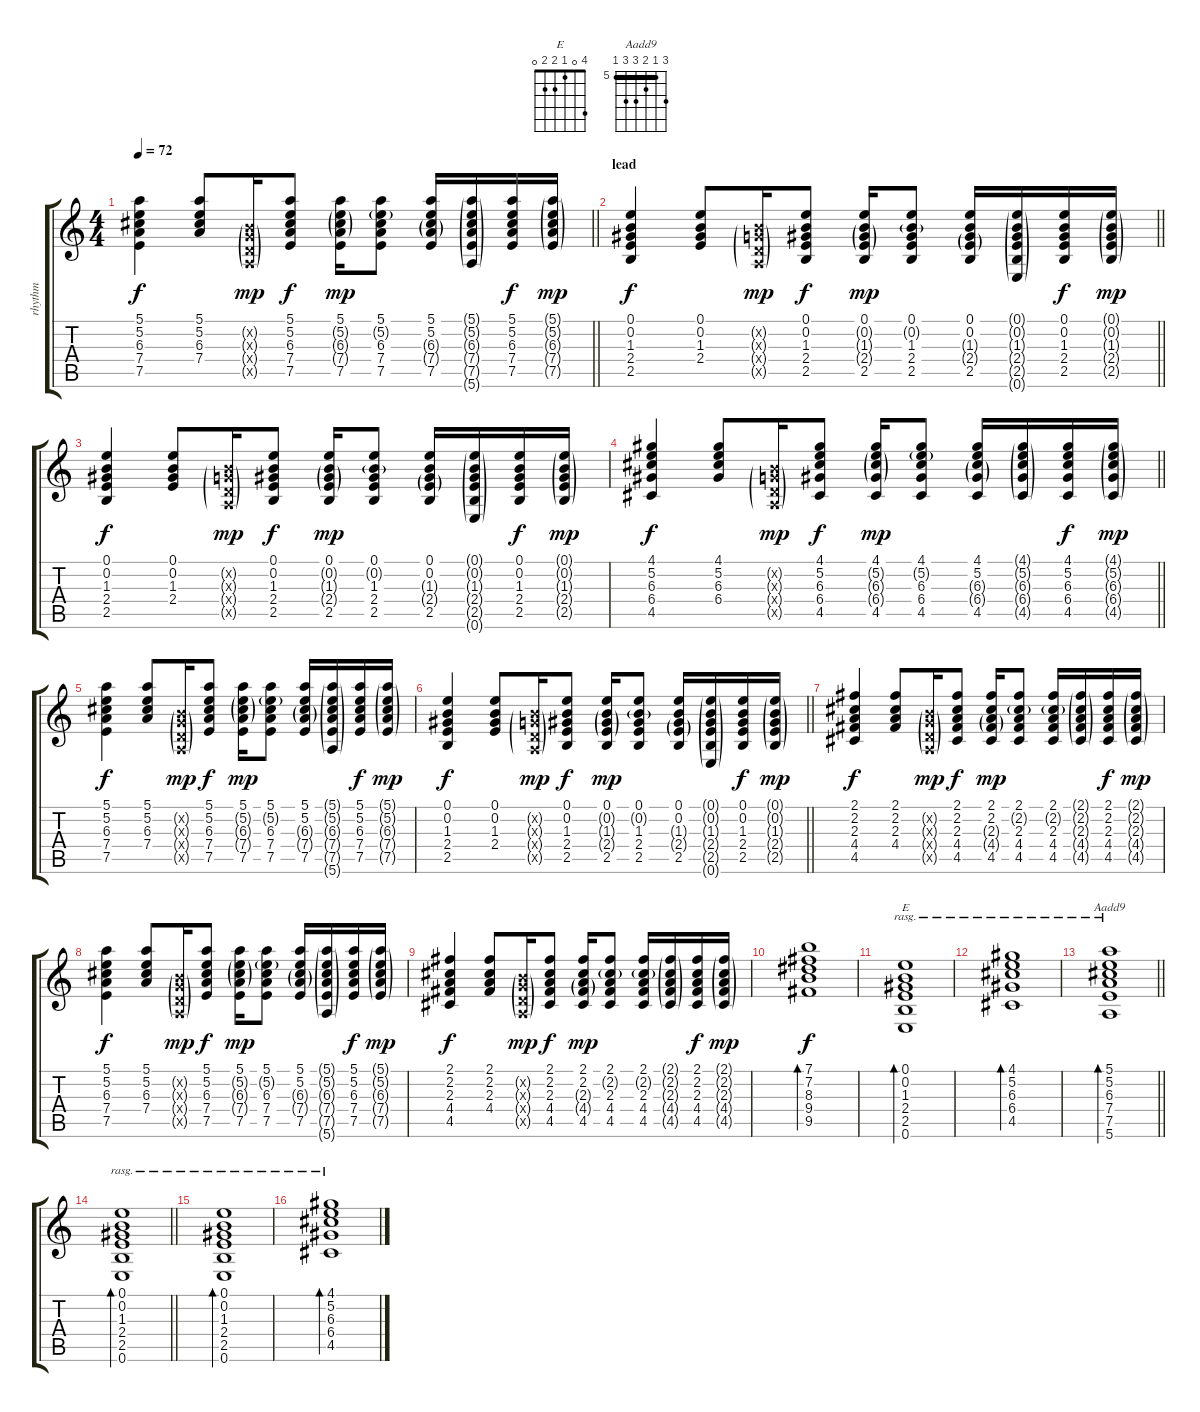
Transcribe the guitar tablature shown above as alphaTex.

\track ("rhythm" "rhythm") {instrument acousticguitarsteel}
\staff {score tabs}
\tuning (E4 B3 G3 D3 A2 E2) {hide}
\chord ("E" 4 0 1 2 2 0)
\chord ("Aadd9" 7 5 6 7 7 5) {firstfret 5 barre 5}
\ts (4 4)
\tempo 72
\clef g2
\barLineRight lightlight
\ks c
(5.1 5.2 6.3 7.4 7.5).4{dy f} (5.1 5.2 6.3 7.4).8 (0.2{g x} 0.3{g x} 0.4{g x} 0.5{g x}).16{dy mp} (5.1 5.2 6.3 7.4 7.5).8{dy f} (5.1 5.2{g} 6.3{g} 7.4{g} 7.5).16{dy mp} (5.1 5.2{g} 6.3 7.4 7.5).8 (5.1 5.2 6.3{g} 7.4{g} 7.5).16 (5.1{g} 5.2{g} 6.3{g} 7.4{g} 7.5{g} 5.6{g}).16 (5.1 5.2 6.3 7.4 7.5).16{dy f} (5.1{g} 5.2{g} 6.3{g} 7.4{g} 7.5{g}).16{dy mp} |
\section ("" "lead")
\barLineRight lightlight
(0.1 0.2 1.3 2.4 2.5).4{dy f} (0.1 0.2 1.3 2.4).8 (0.2{g x} 0.3{g x} 0.4{g x} 0.5{g x}).16{dy mp} (0.1 0.2 1.3 2.4 2.5).8{dy f} (0.1 0.2{g} 1.3{g} 2.4{g} 2.5).16{dy mp} (0.1 0.2{g} 1.3 2.4 2.5).8 (0.1 0.2 1.3{g} 2.4{g} 2.5).16 (0.1{g} 0.2{g} 1.3{g} 2.4{g} 2.5{g} 0.6{g}).16 (0.1 0.2 1.3 2.4 2.5).16{dy f} (0.1{g} 0.2{g} 1.3{g} 2.4{g} 2.5{g}).16{dy mp} |
(0.1 0.2 1.3 2.4 2.5).4{dy f} (0.1 0.2 1.3 2.4).8 (0.2{g x} 0.3{g x} 0.4{g x} 0.5{g x}).16{dy mp} (0.1 0.2 1.3 2.4 2.5).8{dy f} (0.1 0.2{g} 1.3{g} 2.4{g} 2.5).16{dy mp} (0.1 0.2{g} 1.3 2.4 2.5).8 (0.1 0.2 1.3{g} 2.4{g} 2.5).16 (0.1{g} 0.2{g} 1.3{g} 2.4{g} 2.5{g} 0.6{g}).16 (0.1 0.2 1.3 2.4 2.5).16{dy f} (0.1{g} 0.2{g} 1.3{g} 2.4{g} 2.5{g}).16{dy mp} |
\barLineRight lightlight
(4.1 5.2 6.3 6.4 4.5).4{dy f} (4.1 5.2 6.3 6.4).8 (0.2{g x} 0.3{g x} 0.4{g x} 0.5{g x}).16{dy mp} (4.1 5.2 6.3 6.4 4.5).8{dy f} (4.1 5.2{g} 6.3{g} 6.4{g} 4.5).16{dy mp} (4.1 5.2{g} 6.3 6.4 4.5).8 (4.1 5.2 6.3{g} 6.4{g} 4.5).16 (4.1{g} 5.2{g} 6.3{g} 6.4{g} 4.5{g}).16 (4.1 5.2 6.3 6.4 4.5).16{dy f} (4.1{g} 5.2{g} 6.3{g} 6.4{g} 4.5{g}).16{dy mp} |
(5.1 5.2 6.3 7.4 7.5).4{dy f} (5.1 5.2 6.3 7.4).8 (0.2{g x} 0.3{g x} 0.4{g x} 0.5{g x}).16{dy mp} (5.1 5.2 6.3 7.4 7.5).8{dy f} (5.1 5.2{g} 6.3{g} 7.4{g} 7.5).16{dy mp} (5.1 5.2{g} 6.3 7.4 7.5).8 (5.1 5.2 6.3{g} 7.4{g} 7.5).16 (5.1{g} 5.2{g} 6.3{g} 7.4{g} 7.5{g} 5.6{g}).16 (5.1 5.2 6.3 7.4 7.5).16{dy f} (5.1{g} 5.2{g} 6.3{g} 7.4{g} 7.5{g}).16{dy mp} |
\barLineRight lightlight
(0.1 0.2 1.3 2.4 2.5).4{dy f} (0.1 0.2 1.3 2.4).8 (0.2{g x} 0.3{g x} 0.4{g x} 0.5{g x}).16{dy mp} (0.1 0.2 1.3 2.4 2.5).8{dy f} (0.1 0.2{g} 1.3{g} 2.4{g} 2.5).16{dy mp} (0.1 0.2{g} 1.3 2.4 2.5).8 (0.1 0.2 1.3{g} 2.4{g} 2.5).16 (0.1{g} 0.2{g} 1.3{g} 2.4{g} 2.5{g} 0.6{g}).16 (0.1 0.2 1.3 2.4 2.5).16{dy f} (0.1{g} 0.2{g} 1.3{g} 2.4{g} 2.5{g}).16{dy mp} |
(2.1 2.2 2.3 4.4 4.5).4{dy f} (2.1 2.2 2.3 4.4).8 (0.2{g x} 0.3{g x} 0.4{g x} 0.5{g x}).16{dy mp} (2.1 2.2 2.3 4.4 4.5).8{dy f} (2.1 2.2 2.3{g} 4.4{g} 4.5).16{dy mp} (2.1 2.2{g} 2.3 4.4 4.5).8 (2.1 2.2{g} 2.3 4.4 4.5).16 (2.1{g} 2.2{g} 2.3{g} 4.4{g} 4.5{g}).16 (2.1 2.2 2.3 4.4 4.5).16{dy f} (2.1{g} 2.2{g} 2.3{g} 4.4{g} 4.5{g}).16{dy mp} |
(5.1 5.2 6.3 7.4 7.5).4{dy f} (5.1 5.2 6.3 7.4).8 (0.2{g x} 0.3{g x} 0.4{g x} 0.5{g x}).16{dy mp} (5.1 5.2 6.3 7.4 7.5).8{dy f} (5.1 5.2{g} 6.3{g} 7.4{g} 7.5).16{dy mp} (5.1 5.2{g} 6.3 7.4 7.5).8 (5.1 5.2 6.3{g} 7.4{g} 7.5).16 (5.1{g} 5.2{g} 6.3{g} 7.4{g} 7.5{g} 5.6{g}).16 (5.1 5.2 6.3 7.4 7.5).16{dy f} (5.1{g} 5.2{g} 6.3{g} 7.4{g} 7.5{g}).16{dy mp} |
(2.1 2.2 2.3 4.4 4.5).4{dy f} (2.1 2.2 2.3 4.4).8 (0.2{g x} 0.3{g x} 0.4{g x} 0.5{g x}).16{dy mp} (2.1 2.2 2.3 4.4 4.5).8{dy f} (2.1 2.2 2.3{g} 4.4{g} 4.5).16{dy mp} (2.1 2.2{g} 2.3 4.4 4.5).8 (2.1 2.2{g} 2.3 4.4 4.5).16 (2.1{g} 2.2{g} 2.3{g} 4.4{g} 4.5{g}).16 (2.1 2.2 2.3 4.4 4.5).16{dy f} (2.1{g} 2.2{g} 2.3{g} 4.4{g} 4.5{g}).16{dy mp} |
(7.1 7.2 8.3 9.4 9.5).1{bd 60 dy f} |
(0.1 0.2 1.3 2.4 2.5 0.6).1{bd 120 ch "E" rasg ii volume 8 instrument electricguitarclean} |
(4.1 5.2 6.3 6.4 4.5).1{bd 120 rasg ii} |
\barLineRight lightlight
(5.1 5.2 6.3 7.4 7.5 5.6).1{bd 120 ch "Aadd9" rasg ii} |
\barLineRight lightlight
(0.1 0.2 1.3 2.4 2.5 0.6).1{bd 120 rasg ii volume 8 instrument electricguitarclean} |
(0.1 0.2 1.3 2.4 2.5 0.6).1{bd 120 rasg ii volume 8 instrument electricguitarclean} |
(4.1 5.2 6.3 6.4 4.5).1{bd 120 rasg ii}
